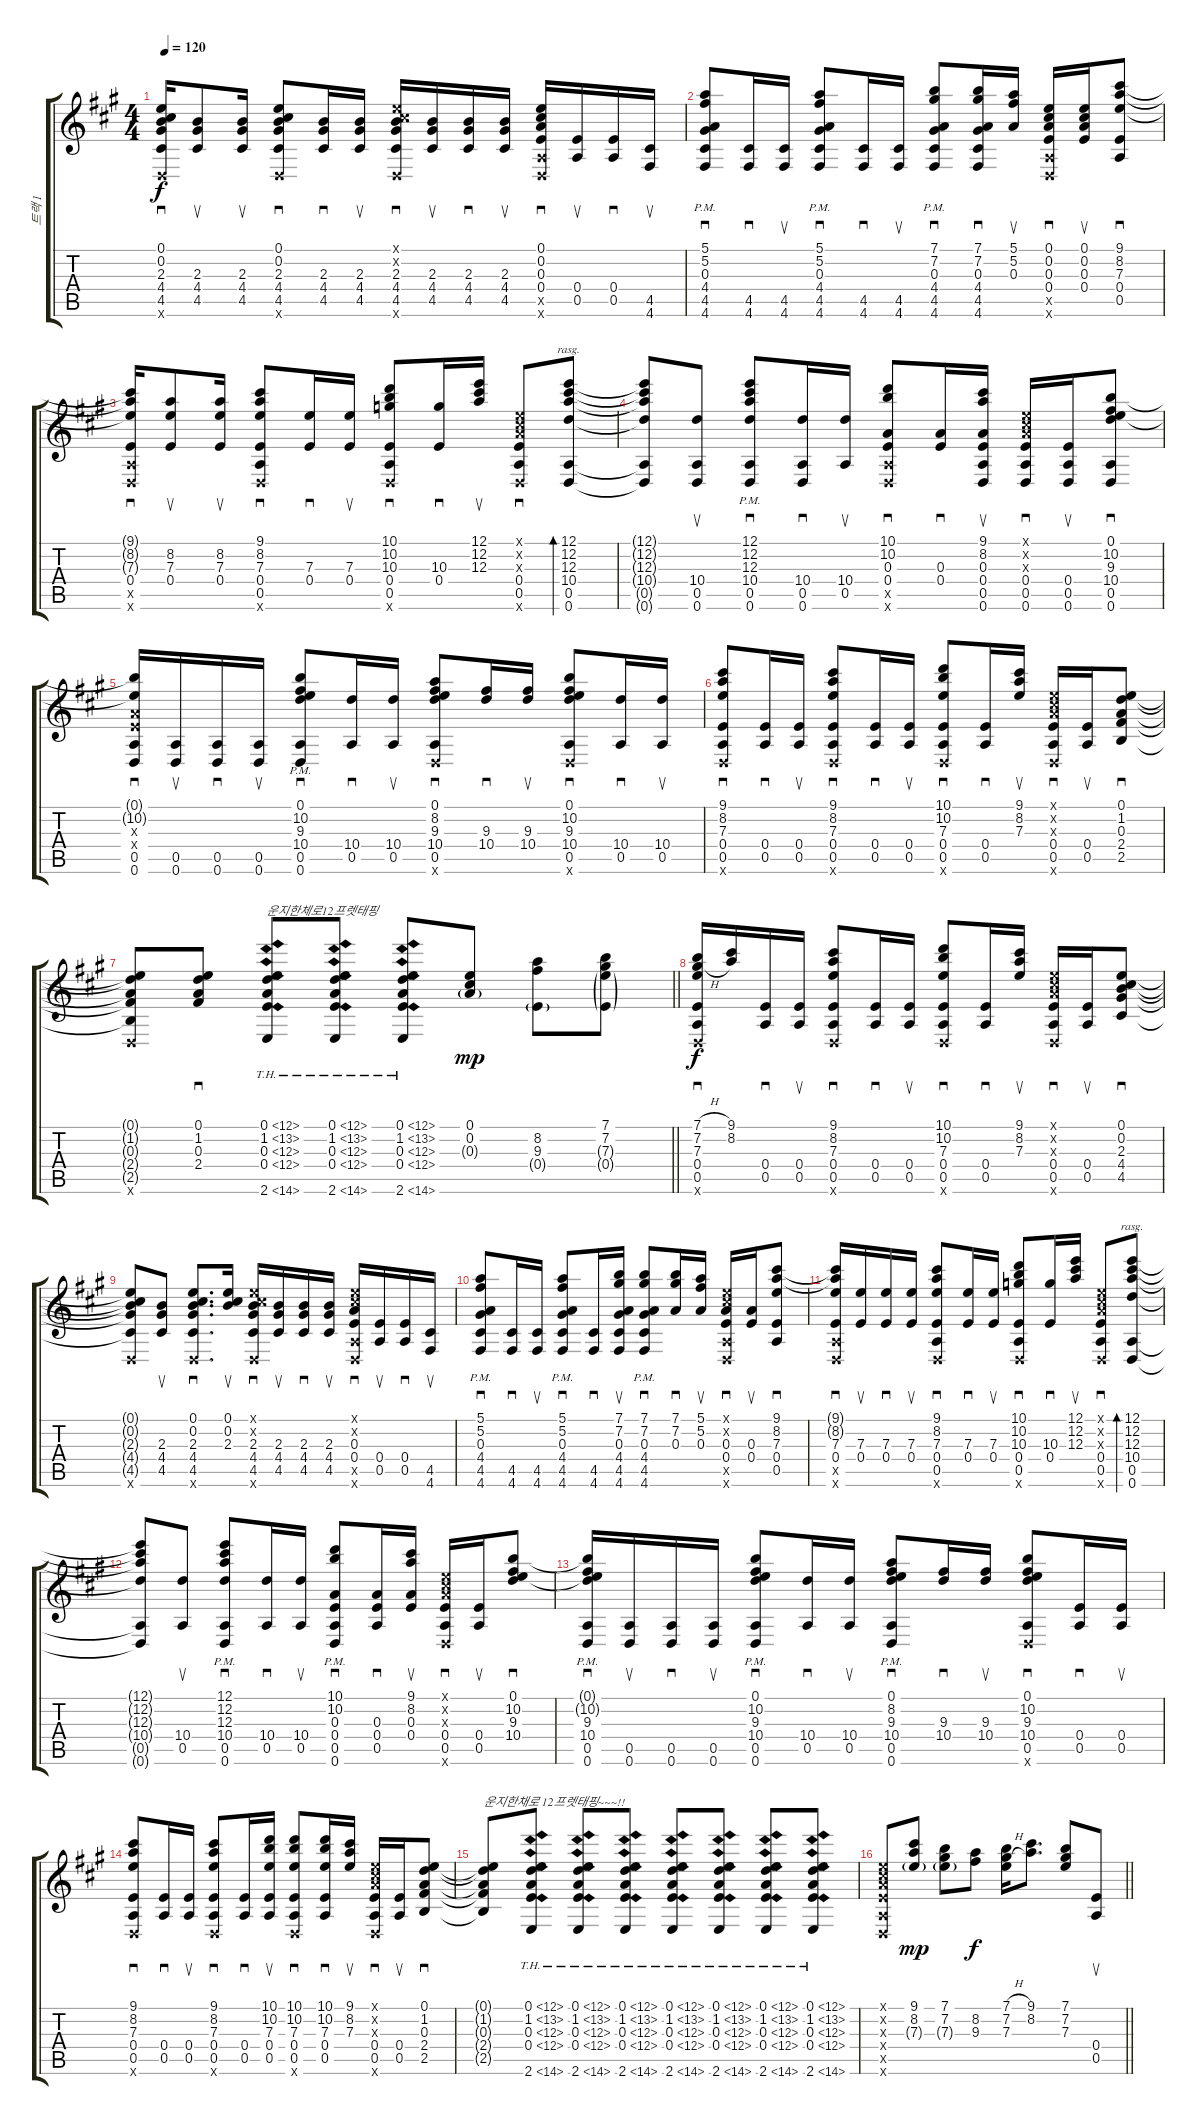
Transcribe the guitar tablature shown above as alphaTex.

\track ("트랙 1" "트랙 1") {instrument acousticguitarsteel}
\staff {score tabs}
\tuning (E4 Db4 A3 E3 A2 D2) {hide}
\ts (4 4)
\tempo 120
\clef g2
\ks a
(0.1{t} 0.2{t} 2.3 4.4 4.5 0.6{x}).16{sd dy f} (2.3 4.4 4.5).8{su} (2.3 4.4 4.5).16{su} (0.1 0.2 2.3 4.4 4.5 0.6{x}).8{sd} (2.3 4.4 4.5).16{sd} (2.3 4.4 4.5).16{su} (0.1{x} 0.2{x} 2.3 4.4 4.5 0.6{x}).16{sd} (2.3 4.4 4.5).16{su} (2.3 4.4 4.5).16{sd} (2.3 4.4 4.5).16{su} (0.1 0.2 0.3 0.4 0.5{x} 0.6{x}).16{sd} (0.4 0.5).16{su} (0.4 0.5).16{sd} (4.5 4.6).16{su} |
(5.1 5.2 0.3 4.4 4.5{pm} 4.6{pm}).8{sd} (4.5 4.6).16{sd} (4.5 4.6).16{su} (5.1 5.2 0.3 4.4 4.5{pm} 4.6{pm}).8{sd} (4.5 4.6).16{sd} (4.5 4.6).16{su} (7.1 7.2 0.3 4.4 4.5{pm} 4.6{pm}).8{sd} (7.1 7.2 0.3 4.4 4.5 4.6).16{sd} (5.1 5.2 0.3).16{su} (0.1 0.2 0.3 0.4 0.5{x} 0.6{x}).16{sd} (0.1 0.2 0.3 0.4).16{su} (9.1 8.2 7.3 0.4 0.5).8{sd} |
(9.1{t} 8.2{t} 7.3{t} 0.4 0.5{x} 0.6{x}).16{sd} (8.2 7.3 0.4).8{su} (8.2 7.3 0.4).16{su} (9.1 8.2 7.3 0.4 0.5 0.6{x}).8{sd} (7.3 0.4).16{sd} (7.3 0.4).16{su} (10.1 10.2 10.3 0.4 0.5 0.6{x}).8{sd} (10.3 0.4).16{sd} (12.1 12.2 12.3).16{su} (0.1{x} 0.2{x} 0.3{x} 0.4 0.5 0.6{x}).8{sd} (12.1 12.2 12.3 10.4 0.5 0.6).8{bd 240 rasg ii} |
(12.1{t} 12.2{t} 12.3{t} 10.4{t} 0.5{t} 0.6{t}).8 (10.4 0.5 0.6).8{su} (12.1 12.2 12.3 10.4{pm} 0.5{pm} 0.6{pm}).8{sd} (10.4 0.5 0.6).16{sd} (10.4 0.5).16{su} (10.1 10.2 0.3 0.4 0.5{x} 0.6{x}).8{sd} (0.3 0.4).16{sd} (9.1 8.2 0.3 0.4 0.5 0.6).16{su} (0.1{x} 0.2{x} 0.3{x} 0.4 0.5 0.6).16{sd} (0.4 0.5 0.6).16{su} (0.1 10.2 9.3 10.4 0.5 0.6).8{sd} |
(0.1{t} 10.2{t} 0.3{x} 0.4{x} 0.5 0.6).16{sd} (0.5 0.6).16{su} (0.5 0.6).16{sd} (0.5 0.6).16{su} (0.1 10.2 9.3 10.4 0.5{pm} 0.6{pm}).8{sd} (10.4 0.5).16{sd} (10.4 0.5).16{su} (0.1 8.2 9.3 10.4 0.5 0.6{x}).8{sd} (9.3 10.4).16{sd} (9.3 10.4).16{su} (0.1 10.2 9.3 10.4 0.5 0.6{x}).8{sd} (10.4 0.5).16{sd} (10.4 0.5).16{su} |
(9.1 8.2 7.3 0.4 0.5 0.6{x}).8{sd} (0.4 0.5).16{sd} (0.4 0.5).16{su} (9.1 8.2 7.3 0.4 0.5 0.6{x}).8{sd} (0.4 0.5).16{sd} (0.4 0.5).16{su} (10.1 10.2 7.3 0.4 0.5 0.6{x}).8{sd} (0.4 0.5).16{sd} (9.1 8.2 7.3).16{su} (0.1{x} 0.2{x} 0.3{x} 0.4 0.5 0.6{x}).16{sd} (0.4 0.5).16{su} (0.1 1.2 0.3 2.4 2.5).8{sd} |
\barLineRight lightlight
(0.1{t} 1.2{t} 0.3{t} 2.4{t} 2.5{t} 0.6{x}).8 (0.1 1.2 0.3 2.4).8{sd} (0.1{th 12} 1.2{th 12} 0.3{th 12} 0.4{th 12} 2.6{th 12}).8{txt "운지한체로12프렛태핑"} (0.1{th 12} 1.2{th 12} 0.3{th 12} 0.4{th 12} 2.6{th 12}).8 (0.1{th 12} 1.2{th 12} 0.3{th 12} 0.4{th 12} 2.6{th 12}).8 (0.1 0.2 0.3{g}).8{dy mp} (8.2 9.3 0.4{g}).8 (7.1 7.2 7.3{g} 0.4{g}).8 |
(7.1{h} 7.2{h} 7.3 0.4 0.5 0.6{x}).16{sd dy f} (9.1 8.2).16 (0.4 0.5).16{sd} (0.4 0.5).16{su} (9.1 8.2 7.3 0.4 0.5 0.6{x}).8{sd} (0.4 0.5).16{sd} (0.4 0.5).16{su} (10.1 10.2 7.3 0.4 0.5 0.6{x}).8{sd} (0.4 0.5).16{sd} (9.1 8.2 7.3).16{su} (0.1{x} 0.2{x} 0.3{x} 0.4 0.5 0.6{x}).16{sd} (0.4 0.5).16{su} (0.1 0.2 2.3 4.4 4.5).8{sd} |
(0.1{t} 0.2{t} 2.3{t} 4.4{t} 4.5{t} 0.6{x}).8 (2.3 4.4 4.5).8{su} (0.1 0.2 2.3 4.4 4.5 0.6{x}).8{d sd} (0.1 0.2 2.3).16{su} (0.1{x} 0.2{x} 2.3 4.4 4.5 0.6{x}).16{sd} (2.3 4.4 4.5).16{su} (2.3 4.4 4.5).16{sd} (2.3 4.4 4.5).16{su} (0.1{x} 0.2{x} 0.3 0.4 0.5{x} 0.6{x}).16{sd} (0.4 0.5).16{su} (0.4 0.5).16{sd} (4.5 4.6).16{su} |
(5.1 5.2 0.3 4.4{pm} 4.5{pm} 4.6{pm}).8{sd} (4.5 4.6).16{sd} (4.5 4.6).16{su} (5.1 5.2 0.3 4.4{pm} 4.5{pm} 4.6{pm}).8{sd} (4.5 4.6).16{sd} (7.1 7.2 0.3 4.4 4.5 4.6).16{su} (7.1 7.2 0.3 4.4 4.5{pm} 4.6{pm}).8{sd} (7.1 7.2 0.3).16{sd} (5.1 5.2 0.3).16{su} (0.1{x} 0.2{x} 0.3 0.4 0.5{x} 0.6{x}).16{sd} (0.3 0.4).16{su} (9.1 8.2 7.3 0.4 0.5).8{sd} |
(9.1{t} 8.2{t} 7.3 0.4 0.5{x} 0.6{x}).16{sd} (7.3 0.4).16{su} (7.3 0.4).16{sd} (7.3 0.4).16{su} (9.1 8.2 7.3 0.4 0.5 0.6{x}).8{sd} (7.3 0.4).16{sd} (7.3 0.4).16{su} (10.1 10.2 10.3 0.4 0.5 0.6{x}).8{sd} (10.3 0.4).16{sd} (12.1 12.2 12.3).16{su} (0.1{x} 0.2{x} 0.3{x} 0.4 0.5 0.6{x}).8{sd} (12.1 12.2 12.3 10.4 0.5 0.6).8{bd 240 rasg ii} |
(12.1{t} 12.2{t} 12.3{t} 10.4{t} 0.5{t} 0.6{t}).8 (10.4 0.5).8{su} (12.1 12.2 12.3 10.4{pm} 0.5{pm} 0.6{pm}).8{sd} (10.4 0.5).16{sd} (10.4 0.5).16{su} (10.1 10.2 0.3 0.4{pm} 0.5{pm} 0.6{pm}).8{sd} (0.3 0.4 0.5).16{sd} (9.1 8.2 0.3 0.4).16{su} (0.1{x} 0.2{x} 0.3{x} 0.4 0.5 0.6{x}).16{sd} (0.4 0.5).16{su} (0.1 10.2 9.3 10.4).8{sd} |
(0.1{t} 10.2{t} 9.3 10.4 0.5{pm} 0.6{pm}).16{sd} (0.5 0.6).16{su} (0.5 0.6).16{sd} (0.5 0.6).16{su} (0.1 10.2 9.3 10.4 0.5{pm} 0.6{pm}).8{sd} (10.4 0.5).16{sd} (10.4 0.5).16{su} (0.1 8.2 9.3 10.4 0.5{pm} 0.6{pm}).8{sd} (9.3 10.4).16{sd} (9.3 10.4).16{su} (0.1 10.2 9.3 10.4 0.5 0.6{x}).8{sd} (0.4 0.5).16{sd} (0.4 0.5).16{su} |
(9.1 8.2 7.3 0.4 0.5 0.6{x}).8{sd} (0.4 0.5).16{sd} (0.4 0.5).16{su} (9.1 8.2 7.3 0.4 0.5 0.6{x}).8{sd} (0.4 0.5).16{sd} (10.1 10.2 7.3 0.4 0.5).16{su} (10.1 10.2 7.3 0.4 0.5 0.6{x}).8{sd} (10.1 10.2 7.3 0.4 0.5).16{sd} (9.1 8.2 7.3).16{su} (0.1{x} 0.2{x} 0.3{x} 0.4 0.5 0.6{x}).16{sd} (0.4 0.5).16{su} (0.1 1.2 0.3 2.4 2.5).8{sd} |
(0.1{t} 1.2{t} 0.3{t} 2.4{t} 2.5{t}).8{txt "운지한채로 12프렛태핑~~~!!"} (0.1{th 12} 1.2{th 12} 0.3{th 12} 0.4{th 12} 2.6{th 12}).8 (0.1{th 12} 1.2{th 12} 0.3{th 12} 0.4{th 12} 2.6{th 12}).8 (0.1{th 12} 1.2{th 12} 0.3{th 12} 0.4{th 12} 2.6{th 12}).8 (0.1{th 12} 1.2{th 12} 0.3{th 12} 0.4{th 12} 2.6{th 12}).8 (0.1{th 12} 1.2{th 12} 0.3{th 12} 0.4{th 12} 2.6{th 12}).8 (0.1{th 12} 1.2{th 12} 0.3{th 12} 0.4{th 12} 2.6{th 12}).8 (0.1{th 12} 1.2{th 12} 0.3{th 12} 0.4{th 12} 2.6{th 12}).8 |
\barLineRight lightlight
(0.1{x} 0.2{x} 0.3{x} 0.4{x} 0.5{x} 0.6{x}).8 (9.1 8.2 7.3{g}).8{dy mp} (7.1 7.2 7.3{g}).8 (8.2 9.3).8{dy f} (7.1{h} 7.2{h} 7.3).16 (9.1 8.2).8{d} (7.1 7.2 7.3).8 (0.4 0.5).8{su}
